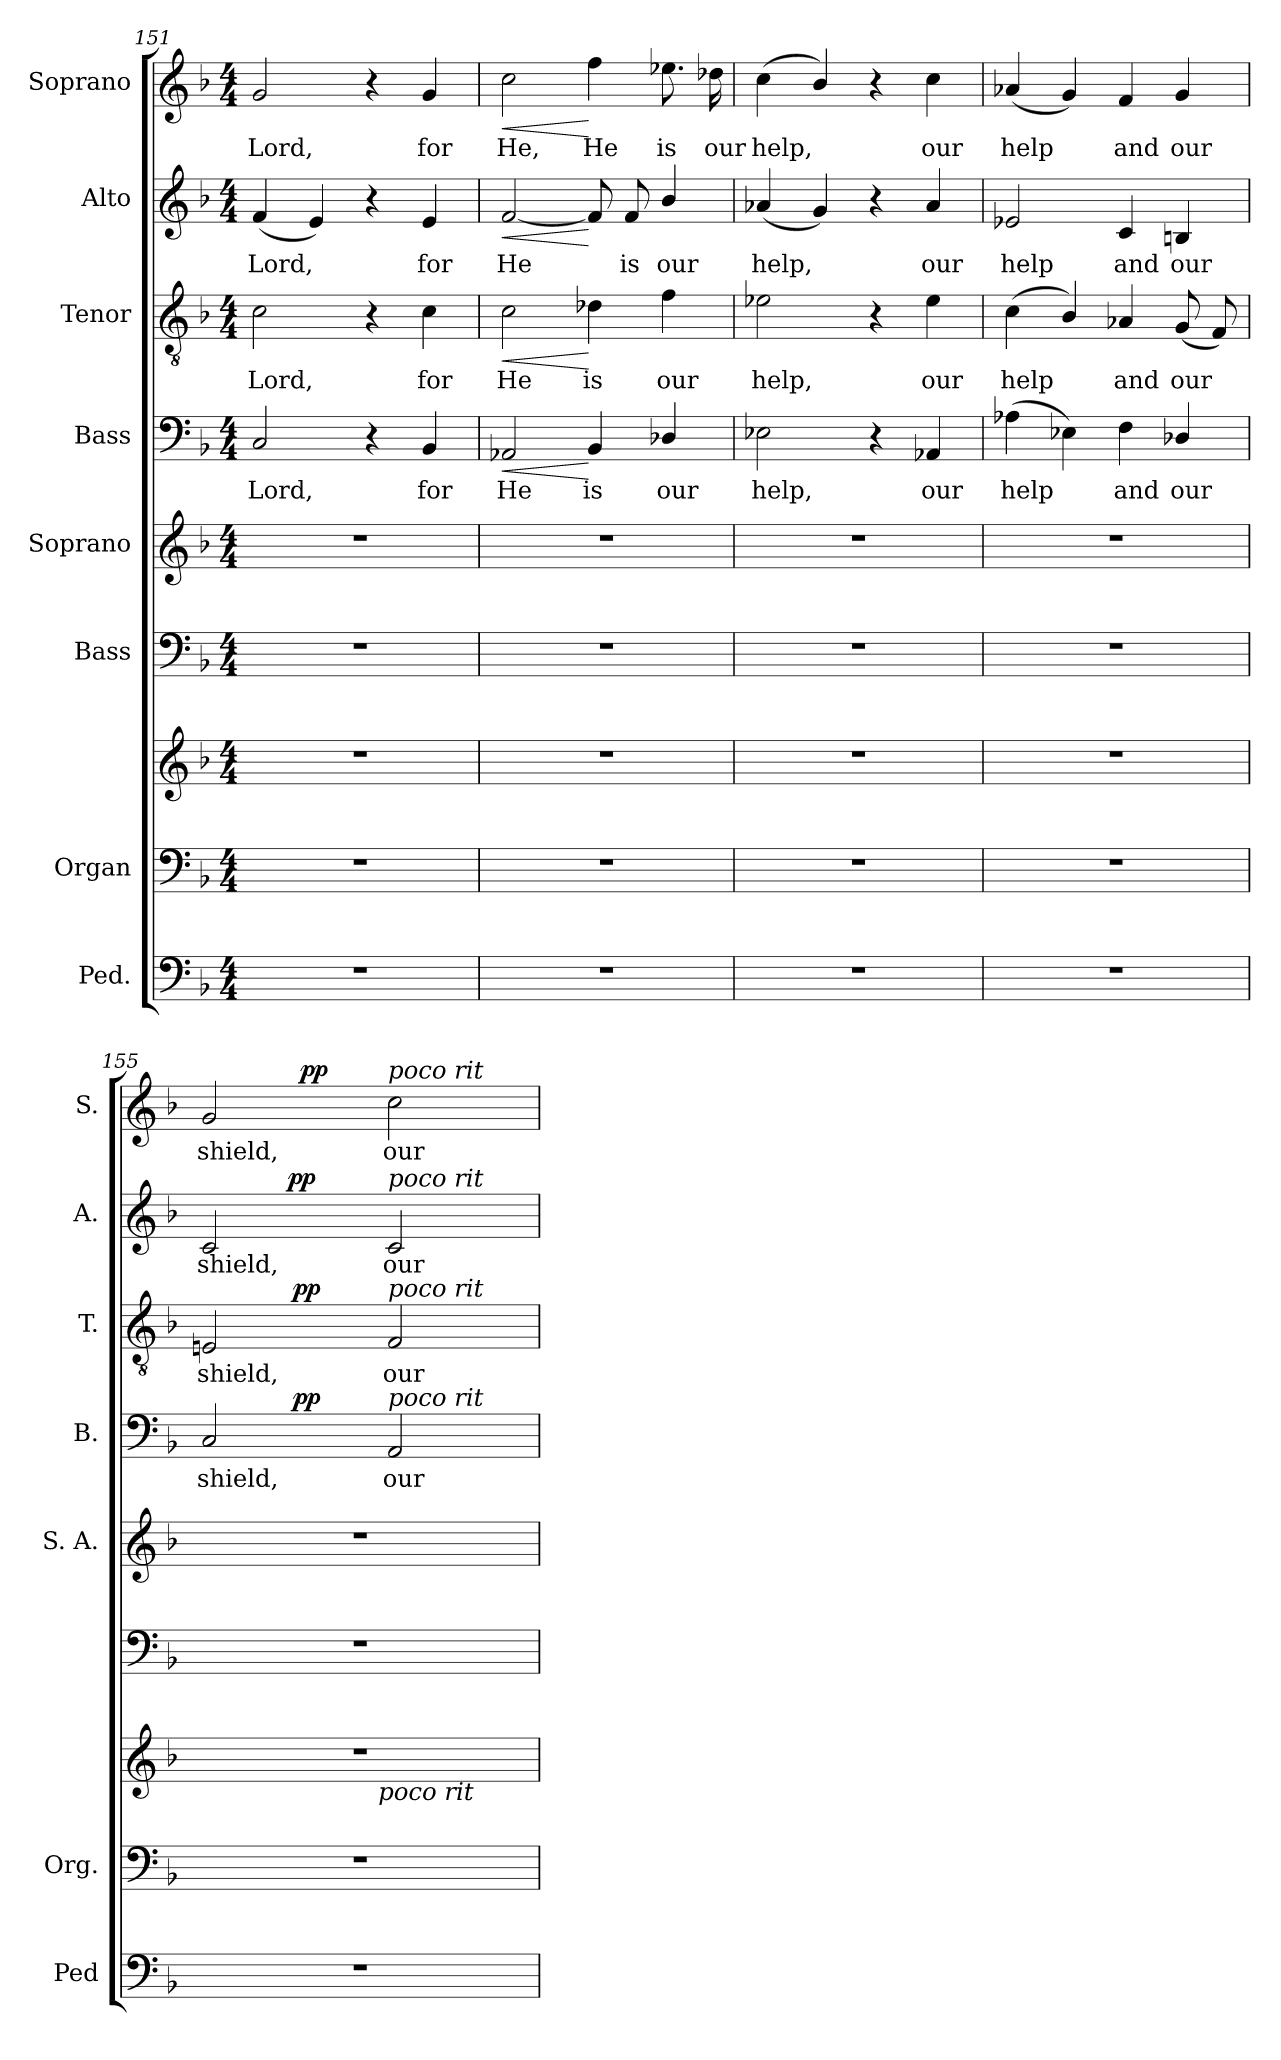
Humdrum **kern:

**kern	**kern	**kern	**kern	**kern	**kern	**text	**dynam	**kern	**text	**dynam	**kern	**text	**dynam	**kern	**text	**dynam
*part8	*part7	*part7	*part6	*part5	*part4	*part4	*part4	*part3	*part3	*part3	*part2	*part2	*part2	*part1	*part1	*part1
*staff9	*staff8	*staff7	*staff6	*staff5	*staff4	*staff4	*staff4	*staff3	*staff3	*staff3	*staff2	*staff2	*staff2	*staff1	*staff1	*staff1
*I"Ped.	*I"Organ	*	*I"Bass	*I"Soprano	*I"Bass	*	*	*I"Tenor	*	*	*I"Alto	*	*	*I"Soprano	*	*
*I'Ped	*I'Org.	*	*	*I'S. A.	*I'B.	*	*	*I'T.	*	*	*I'A.	*	*	*I'S.	*	*
!!LO:PB:g=z
*clefF4	*clefF4	*clefG2	*clefF4	*clefG2	*clefF4	*	*	*clefGv2	*	*	*clefG2	*	*	*clefG2	*	*
*	*	*	*	*	*	*	*	*ITrd7c12	*	*	*	*	*	*	*	*
*k[b-]	*k[b-]	*k[b-]	*k[b-]	*k[b-]	*k[b-]	*	*	*k[b-]	*	*	*k[b-]	*	*	*k[b-]	*	*
*F:	*F:	*F:	*F:	*F:	*F:	*	*	*F:	*	*	*F:	*	*	*F:	*	*
*M4/4	*M4/4	*M4/4	*M4/4	*M4/4	*M4/4	*	*	*M4/4	*	*	*M4/4	*	*	*M4/4	*	*
=151	=151	=151	=151	=151	=151	=151	=151	=151	=151	=151	=151	=151	=151	=151	=151	=151
!	!	!	!	!	!	!LO:LY:b:color=#000000	!	!	!	!	!	!	!	!	!	!
!	!	!	!	!	!	!	!	!	!LO:LY:b:color=#000000	!	!	!	!	!	!	!
!	!	!	!	!	!	!	!	!	!	!	!	!LO:LY:b:color=#000000	!	!	!	!
!	!	!	!	!	!	!	!	!	!	!	!	!	!	!	!LO:LY:b:color=#000000	!
1r	1r	1r	1r	1r	2Ci/	Lord,	.	2Ci\	Lord,	.	(4fi/	Lord,	.	2gi/	Lord,	.
.	.	.	.	.	.	.	.	.	.	.	4ei/)	.	.	.	.	.
.	.	.	.	.	4r	.	.	4r	.	.	4r	.	.	4r	.	.
!	!	!	!	!	!	!LO:LY:b:color=#000000	!	!	!	!	!	!	!	!	!	!
!	!	!	!	!	!	!	!	!	!LO:LY:b:color=#000000	!	!	!	!	!	!	!
!	!	!	!	!	!	!	!	!	!	!	!	!LO:LY:b:color=#000000	!	!	!	!
!	!	!	!	!	!	!	!	!	!	!	!	!	!	!	!LO:LY:b:color=#000000	!
.	.	.	.	.	4BB-i/	for	.	4Ci\	for	.	4ei/	for	.	4gi/	for	.
=152	=152	=152	=152	=152	=152	=152	=152	=152	=152	=152	=152	=152	=152	=152	=152	=152
!	!	!	!	!	!	!LO:LY:b:color=#000000	!LO:HP:b	!	!	!	!	!	!	!	!	!
!	!	!	!	!	!	!	!	!	!LO:LY:b:color=#000000	!LO:HP:b	!	!	!	!	!	!
!	!	!	!	!	!	!	!	!	!	!	!	!LO:LY:b:color=#000000	!LO:HP:b	!	!	!
!	!	!	!	!	!	!	!	!	!	!	!	!	!	!	!LO:LY:b:color=#000000	!LO:HP:b
1r	1r	1r	1r	1r	2AA-Xi/	He	<	2Ci\	He	<	[2fi/	He	<	2cci\	He,	<
!	!	!	!	!	!	!LO:LY:b:color=#000000	!	!	!	!	!	!	!	!	!	!
!	!	!	!	!	!	!	!	!	!LO:LY:b:color=#000000	!	!	!	!	!	!	!
!	!	!	!	!	!	!	!	!	!	!	!	!	!	!	!LO:LY:b:color=#000000	!
.	.	.	.	.	4BB-i/	is	[	4D-Xi\	is	[	8fi/]	.	[	4ffi\	He	[
!	!	!	!	!	!	!	!	!	!	!	!	!LO:LY:b:color=#000000	!	!	!	!
.	.	.	.	.	.	.	.	.	.	.	8fi/	is	.	.	.	.
!	!	!	!	!	!	!LO:LY:b:color=#000000	!	!	!	!	!	!	!	!	!	!
!	!	!	!	!	!	!	!	!	!LO:LY:b:color=#000000	!	!	!	!	!	!	!
!	!	!	!	!	!	!	!	!	!	!	!	!LO:LY:b:color=#000000	!	!	!	!
!	!	!	!	!	!	!	!	!	!	!	!	!	!	!	!LO:LY:b:color=#000000	!
.	.	.	.	.	4D-Xi/	our	.	4Fi\	our	.	4b-i/	our	.	8.ee-Xi\	is	.
!	!	!	!	!	!	!	!	!	!	!	!	!	!	!	!LO:LY:b:color=#000000	!
.	.	.	.	.	.	.	.	.	.	.	.	.	.	16dd-Xi\	our	.
=153	=153	=153	=153	=153	=153	=153	=153	=153	=153	=153	=153	=153	=153	=153	=153	=153
!	!	!	!	!	!	!LO:LY:b:color=#000000	!	!	!	!	!	!	!	!	!	!
!	!	!	!	!	!	!	!	!	!LO:LY:b:color=#000000	!	!	!	!	!	!	!
!	!	!	!	!	!	!	!	!	!	!	!	!LO:LY:b:color=#000000	!	!	!	!
!	!	!	!	!	!	!	!	!	!	!	!	!	!	!	!LO:LY:b:color=#000000	!
1r	1r	1r	1r	1r	2E-Xi\	help,	.	2E-Xi\	help,	.	(4a-Xi/	help,	.	(4cci\	help,	.
.	.	.	.	.	.	.	.	.	.	.	4gi/)	.	.	4b-i/)	.	.
.	.	.	.	.	4r	.	.	4r	.	.	4r	.	.	4r	.	.
!	!	!	!	!	!	!LO:LY:b:color=#000000	!	!	!	!	!	!	!	!	!	!
!	!	!	!	!	!	!	!	!	!LO:LY:b:color=#000000	!	!	!	!	!	!	!
!	!	!	!	!	!	!	!	!	!	!	!	!LO:LY:b:color=#000000	!	!	!	!
!	!	!	!	!	!	!	!	!	!	!	!	!	!	!	!LO:LY:b:color=#000000	!
.	.	.	.	.	4AA-Xi/	our	.	4E-i\	our	.	4a-i/	our	.	4cci\	our	.
=154	=154	=154	=154	=154	=154	=154	=154	=154	=154	=154	=154	=154	=154	=154	=154	=154
!	!	!	!	!	!	!LO:LY:b:color=#000000	!	!	!	!	!	!	!	!	!	!
!	!	!	!	!	!	!	!	!	!LO:LY:b:color=#000000	!	!	!	!	!	!	!
!	!	!	!	!	!	!	!	!	!	!	!	!LO:LY:b:color=#000000	!	!	!	!
!	!	!	!	!	!	!	!	!	!	!	!	!	!	!	!LO:LY:b:color=#000000	!
1r	1r	1r	1r	1r	(4A-Xi\	help	.	(4Ci\	help	.	2e-Xi/	help	.	(4a-Xi/	help	.
.	.	.	.	.	4E-Xi\)	.	.	4BB-i/)	.	.	.	.	.	4gi/)	.	.
!	!	!	!	!	!	!LO:LY:b:color=#000000	!	!	!	!	!	!	!	!	!	!
!	!	!	!	!	!	!	!	!	!LO:LY:b:color=#000000	!	!	!	!	!	!	!
!	!	!	!	!	!	!	!	!	!	!	!	!LO:LY:b:color=#000000	!	!	!	!
!	!	!	!	!	!	!	!	!	!	!	!	!	!	!	!LO:LY:b:color=#000000	!
.	.	.	.	.	4Fi\	and	.	4AA-Xi/	and	.	4ci/	and	.	4fi/	and	.
!	!	!	!	!	!	!LO:LY:b:color=#000000	!	!	!	!	!	!	!	!	!	!
!	!	!	!	!	!	!	!	!	!LO:LY:b:color=#000000	!	!	!	!	!	!	!
!	!	!	!	!	!	!	!	!	!	!	!	!LO:LY:b:color=#000000	!	!	!	!
!	!	!	!	!	!	!	!	!	!	!	!	!	!	!	!LO:LY:b:color=#000000	!
.	.	.	.	.	4D-Xi/	our	.	(8GGi/	our	.	4Bni/	our	.	4gi/	our	.
.	.	.	.	.	.	.	.	8FFi/)	.	.	.	.	.	.	.	.
=155	=155	=155	=155	=155	=155	=155	=155	=155	=155	=155	=155	=155	=155	=155	=155	=155
!	!	!	!	!	!	!LO:LY:b:color=#000000	!	!	!	!	!	!	!	!	!	!
!	!	!	!	!	!	!	!	!	!LO:LY:b:color=#000000	!	!	!	!	!	!	!
!	!	!	!	!	!	!	!	!	!	!	!	!LO:LY:b:color=#000000	!	!	!	!
!	!	!	!	!	!	!	!	!	!	!	!	!	!	!	!LO:LY:b:color=#000000	!
*	*	*^	*	*	*^	*	*	*^	*	*	*^	*	*	*^	*	*
1r	1r	1r	4ryy	1r	1r	2Ci/	4ryy	shield,	.	2EEni/	4ryy	shield,	.	2ci/	4ryy	shield,	.	2gi/	4ryy	shield,	.
.	.	.	8ryy	.	.	.	32ryy	.	.	.	32ryy	.	.	.	32ryy	.	.	.	16ryy	.	.
.	.	.	.	.	.	.	64ryy	.	.	.	64ryy	.	.	.	64ryy	.	.	.	.	.	.
.	.	.	.	.	.	.	256..ryy	.	.	.	256..ryy	.	.	.	512ryy	.	.	.	.	.	.
.	.	.	.	.	.	.	.	.	.	.	.	.	.	.	2ryy	.	pp	.	.	.	.
.	.	.	.	.	.	.	2ryy	.	pp	.	2ryy	.	pp	.	.	.	.	.	.	.	.
.	.	.	.	.	.	.	.	.	.	.	.	.	.	.	.	.	.	.	2ryy	.	pp
.	.	.	16ryy	.	.	.	.	.	.	.	.	.	.	.	.	.	.	.	.	.	.
.	.	.	32ryy	.	.	.	.	.	.	.	.	.	.	.	.	.	.	.	.	.	.
.	.	.	64ryy	.	.	.	.	.	.	.	.	.	.	.	.	.	.	.	.	.	.
.	.	.	512ryy	.	.	.	.	.	.	.	.	.	.	.	.	.	.	.	.	.	.
!	!	!	!LO:TX:b:i:t=poco rit	!	!	!	!	!	!	!	!	!	!	!	!	!	!	!	!	!	!
.	.	.	2ryy	.	.	.	.	.	.	.	.	.	.	.	.	.	.	.	.	.	.
!	!	!	!	!	!	!	!	!LO:LY:b:color=#000000	!	!	!	!	!	!	!	!	!	!	!	!	!
!	!	!	!	!	!	!	!	!	!	!	!	!LO:LY:b:color=#000000	!	!	!	!	!	!	!	!	!
!	!	!	!	!	!	!	!	!	!	!	!	!	!	!	!	!LO:LY:b:color=#000000	!	!	!	!	!
!	!	!	!	!	!	!	!	!	!	!	!	!	!	!	!	!	!	!LO:TX:a:i:t=poco rit	!	!	!
!	!	!	!	!	!	!	!	!	!	!	!	!	!	!LO:TX:a:i:t=poco rit	!	!	!	!	!	!	!
!	!	!	!	!	!	!	!	!	!	!LO:TX:a:i:t=poco rit	!	!	!	!	!	!	!	!	!	!	!
!	!	!	!	!	!	!LO:TX:a:i:t=poco rit	!	!	!	!	!	!	!	!	!	!	!	!	!	!	!
!	!	!	!	!	!	!	!	!	!	!	!	!	!	!	!	!	!	!	!	!LO:LY:b:color=#000000	!
.	.	.	.	.	.	2AAi/	.	our	.	2FFi/	.	our	.	2ci/	.	our	.	2cci\	.	our	.
.	.	.	.	.	.	.	.	.	.	.	.	.	.	.	8ryy	.	.	.	.	.	.
.	.	.	.	.	.	.	8ryy	.	.	.	8ryy	.	.	.	.	.	.	.	.	.	.
.	.	.	.	.	.	.	.	.	.	.	.	.	.	.	.	.	.	.	8.ryy	.	.
.	.	.	.	.	.	.	.	.	.	.	.	.	.	.	16ryy	.	.	.	.	.	.
.	.	.	.	.	.	.	16ryy	.	.	.	16ryy	.	.	.	.	.	.	.	.	.	.
.	.	.	128..ryy	.	.	.	.	.	.	.	.	.	.	.	128..ryy	.	.	.	.	.	.
.	.	.	.	.	.	.	128ryy	.	.	.	128ryy	.	.	.	.	.	.	.	.	.	.
.	.	.	.	.	.	.	1024ryy	.	.	.	1024ryy	.	.	.	.	.	.	.	.	.	.
*	*	*	*	*	*	*v	*v	*	*	*	*	*	*	*v	*v	*	*	*v	*v	*	*
*	*	*v	*v	*	*	*	*	*	*v	*v	*	*	*	*	*	*	*	*
=	=	=	=	=	=	=	=	=	=	=	=	=	=	=	=	=
*-	*-	*-	*-	*-	*-	*-	*-	*-	*-	*-	*-	*-	*-	*-	*-	*-
